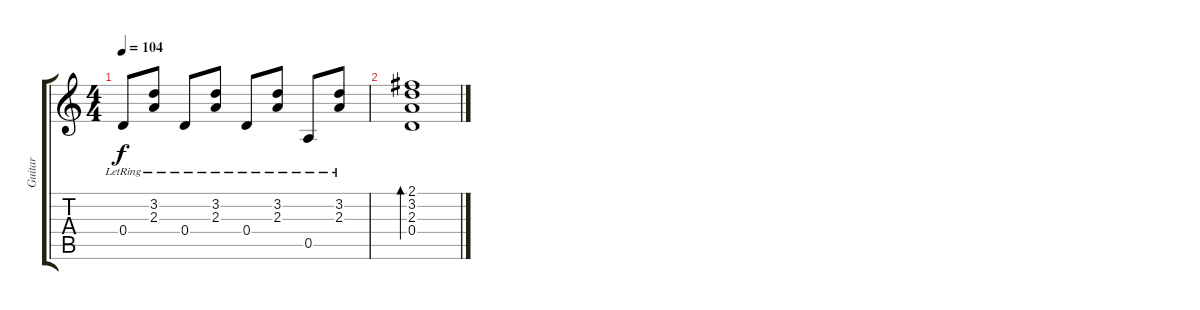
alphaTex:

\track ("Guitar" "Guitar") {instrument acousticguitarnylon}
\staff {score tabs}
\tuning (E4 B3 G3 D3 A2 E2) {hide}
\ts (4 4)
\tempo 104
\clef g2
\ks c
0.4{lr}.8{dy f} (3.2{lr} 2.3{lr}).8 0.4{lr}.8 (3.2{lr} 2.3{lr}).8 0.4{lr}.8 (3.2{lr} 2.3{lr}).8 0.5{lr}.8 (3.2{lr} 2.3{lr}).8 |
(2.1 3.2 2.3 0.4).1{bd 120}
